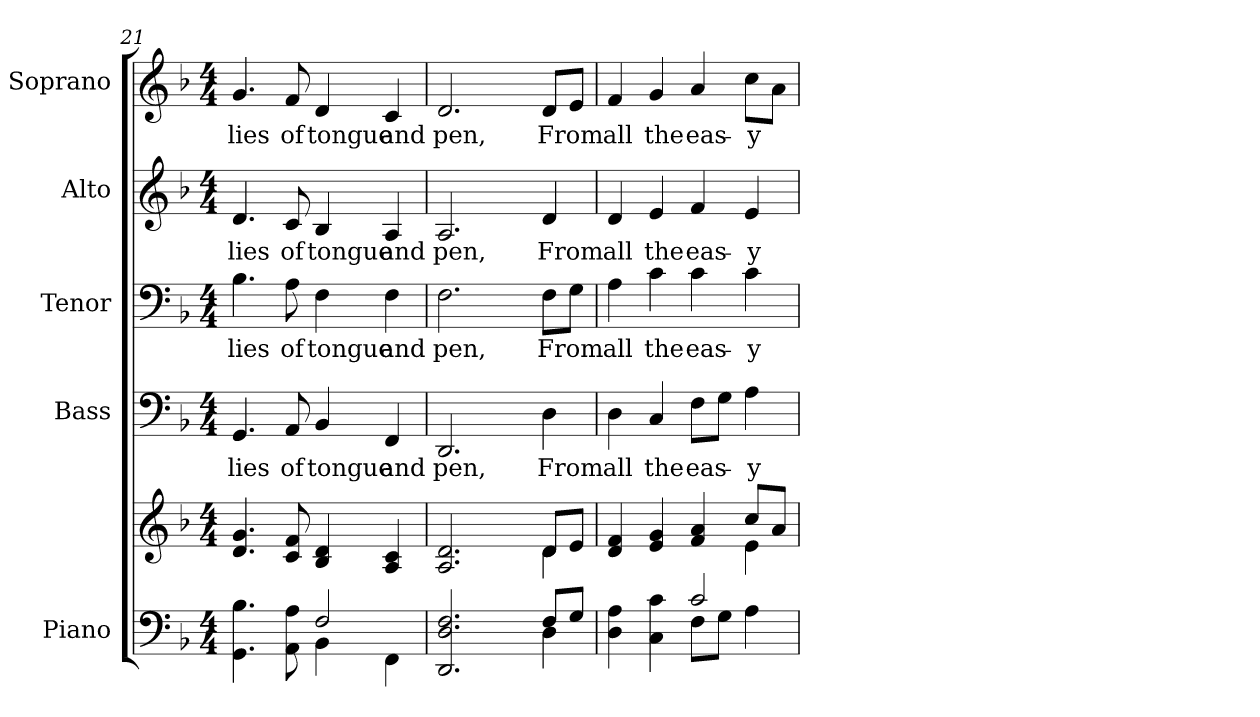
**kern	**kern	**kern	**text	**kern	**text	**kern	**text	**kern	**text
*part5	*part5	*part4	*part4	*part3	*part3	*part2	*part2	*part1	*part1
*staff6	*staff5	*staff4	*staff4	*staff3	*staff3	*staff2	*staff2	*staff1	*staff1
*I"Piano	*	*I"Bass	*	*I"Tenor	*	*I"Alto	*	*I"Soprano	*
*I'Pno.	*	*I'B.	*	*I'T.	*	*I'A.	*	*I'S.	*
*clefF4	*clefG2	*clefF4	*	*clefF4	*	*clefG2	*	*clefG2	*
*k[b-]	*k[b-]	*k[b-]	*	*k[b-]	*	*k[b-]	*	*k[b-]	*
*F:	*F:	*F:	*	*F:	*	*F:	*	*F:	*
*M4/4	*M4/4	*M4/4	*	*M4/4	*	*M4/4	*	*M4/4	*
=21	=21	=21	=21	=21	=21	=21	=21	=21	=21
*^	*	*	*	*	*	*	*	*	*
!	!	!	!	!LO:LY:b:color=#000000	!	!	!	!	!	!
!	!	!	!	!	!	!LO:LY:b:color=#000000	!	!	!	!
!	!	!	!	!	!	!	!	!LO:LY:b:color=#000000	!	!
!	!	!	!	!	!	!	!	!	!	!LO:LY:b:color=#000000
4.GGi\ 4.B-i	2ryy	4.di/ 4.gi	4.GGi/	lies	4.B-i\	lies	4.di/	lies	4.gi/	lies
!	!	!	!	!LO:LY:b:color=#000000	!	!	!	!	!	!
!	!	!	!	!	!	!LO:LY:b:color=#000000	!	!	!	!
!	!	!	!	!	!	!	!	!LO:LY:b:color=#000000	!	!
!	!	!	!	!	!	!	!	!	!	!LO:LY:b:color=#000000
8AAi\ 8Ai	.	8ci/ 8fi	8AAi/	of	8Ai\	of	8ci/	of	8fi/	of
!	!	!	!	!LO:LY:b:color=#000000	!	!	!	!	!	!
!	!	!	!	!	!	!LO:LY:b:color=#000000	!	!	!	!
!	!	!	!	!	!	!	!	!LO:LY:b:color=#000000	!	!
!	!	!	!	!	!	!	!	!	!	!LO:LY:b:color=#000000
2Fi/	4BB-i\	4B-i/ 4di	4BB-i/	tongue	4Fi\	tongue	4B-i/	tongue	4di/	tongue
!	!	!	!	!LO:LY:b:color=#000000	!	!	!	!	!	!
!	!	!	!	!	!	!LO:LY:b:color=#000000	!	!	!	!
!	!	!	!	!	!	!	!	!LO:LY:b:color=#000000	!	!
!	!	!	!	!	!	!	!	!	!	!LO:LY:b:color=#000000
.	4FFi\	4Ai/ 4ci	4FFi/	and	4Fi\	and	4Ai/	and	4ci/	and
!!LO:PB:g=z
=22	=22	=22	=22	=22	=22	=22	=22	=22	=22	=22
*	*	*^	*	*	*	*	*	*	*	*
!	!	!	!	!	!LO:LY:b:color=#000000	!	!	!	!	!	!
!	!	!	!	!	!	!	!LO:LY:b:color=#000000	!	!	!	!
!	!	!	!	!	!	!	!	!	!LO:LY:b:color=#000000	!	!
!	!	!	!	!	!	!	!	!	!	!	!LO:LY:b:color=#000000
2.DDi/ 2.Di 2.Fi	2ryy	2.Ai/ 2.di	2ryy	2.DDi/	pen,	2.Fi\	pen,	2.Ai/	pen,	2.di/	pen,
.	4ryy	.	4ryy	.	.	.	.	.	.	.	.
!	!	!	!	!	!LO:LY:b:color=#000000	!	!	!	!	!	!
!	!	!	!	!	!	!	!LO:LY:b:color=#000000	!	!	!	!
!	!	!	!	!	!	!	!	!	!LO:LY:b:color=#000000	!	!
!	!	!	!	!	!	!	!	!	!	!	!LO:LY:b:color=#000000
8Fi/L	4Di\	8di/L	4di\	4Di\	From	8Fi\L	From	4di/	From	8di/L	From
8Gi/J	.	8ei/J	.	.	.	8Gi\J	.	.	.	8ei/J	.
=23	=23	=23	=23	=23	=23	=23	=23	=23	=23	=23	=23
!	!	!	!	!	!LO:LY:b:color=#000000	!	!	!	!	!	!
!	!	!	!	!	!	!	!LO:LY:b:color=#000000	!	!	!	!
!	!	!	!	!	!	!	!	!	!LO:LY:b:color=#000000	!	!
!	!	!	!	!	!	!	!	!	!	!	!LO:LY:b:color=#000000
4Di\ 4Ai	2ryy	4di/ 4fi	2ryy	4Di\	all	4Ai\	all	4di/	all	4fi/	all
!	!	!	!	!	!LO:LY:b:color=#000000	!	!	!	!	!	!
!	!	!	!	!	!	!	!LO:LY:b:color=#000000	!	!	!	!
!	!	!	!	!	!	!	!	!	!LO:LY:b:color=#000000	!	!
!	!	!	!	!	!	!	!	!	!	!	!LO:LY:b:color=#000000
4Ci\ 4ci	.	4ei/ 4gi	.	4Ci/	the	4ci\	the	4ei/	the	4gi/	the
!	!	!	!	!	!LO:LY:b:color=#000000	!	!	!	!	!	!
!	!	!	!	!	!	!	!LO:LY:b:color=#000000	!	!	!	!
!	!	!	!	!	!	!	!	!	!LO:LY:b:color=#000000	!	!
!	!	!	!	!	!	!	!	!	!	!	!LO:LY:b:color=#000000
2ci/	8Fi\L	4fi/ 4ai	4ryy	8Fi\L	eas-	4ci\	eas-	4fi/	eas-	4ai/	eas-
.	8Gi\J	.	.	8Gi\J	.	.	.	.	.	.	.
!	!	!	!	!	!LO:LY:b:color=#000000	!	!	!	!	!	!
!	!	!	!	!	!	!	!LO:LY:b:color=#000000	!	!	!	!
!	!	!	!	!	!	!	!	!	!LO:LY:b:color=#000000	!	!
!	!	!	!	!	!	!	!	!	!	!	!LO:LY:b:color=#000000
.	4Ai\	8cci/L	4ei\	4Ai\	-y	4ci\	-y	4ei/	-y	8cci\L	-y
.	.	8ai/J	.	.	.	.	.	.	.	8ai\J	.
*v	*v	*	*	*	*	*	*	*	*	*	*
*	*v	*v	*	*	*	*	*	*	*	*
=	=	=	=	=	=	=	=	=	=
*-	*-	*-	*-	*-	*-	*-	*-	*-	*-
